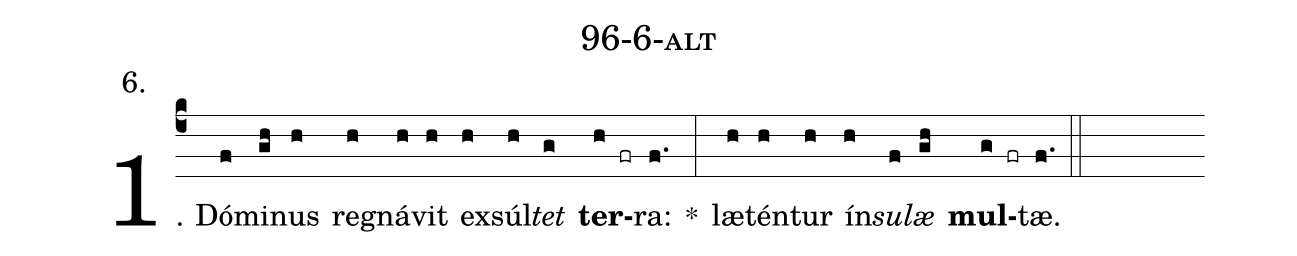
name: 96-6-alt;
annotation: 6.;
%%
(c4)1. Dó(f)mi(gh)nus(h) re(h)gná(h)vit(h) ex(h)súl(h)<i>tet</i>(g) <b>ter</b>(h fr)ra:(f.) *(:) læ(h)tén(h)tur(h) ín(h)<i>su</i>(f)<i>læ</i>(gh) <b>mul</b>(g fr)tæ.(f.) (::)
